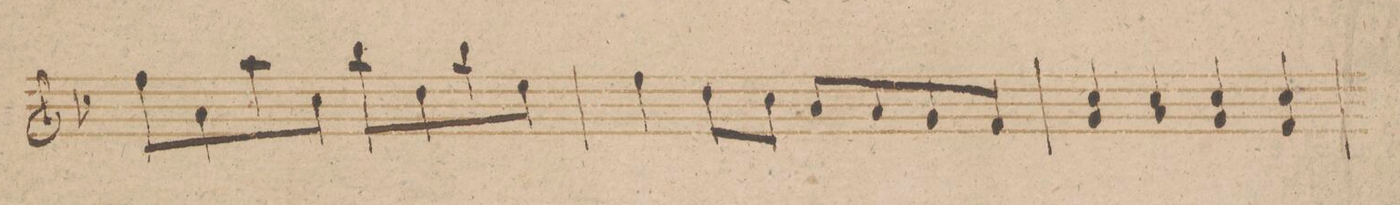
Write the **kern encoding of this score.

**kern	**dynam
*I"Violino 2do	*
*clefG2	*
*k[b-]	*
*met(c|)	*
*M2/2	*
8ff\L	.
8a\	.
8aa\	.
8cc\J	.
8bb-\L	.
8dd\	.
8bb-\	.
8ee\J	.
=63	=63
4ff\	.
8dd\L	.
8cc\J	.
8b-/L	.
8a/	.
8g/	.
8f/J	.
=64	=64
4cc/ 4g/	.
4cc/ 4a/	.
4cc/ 4g/	.
4cc/ 4f/	.
=65	=65
*-	*-
